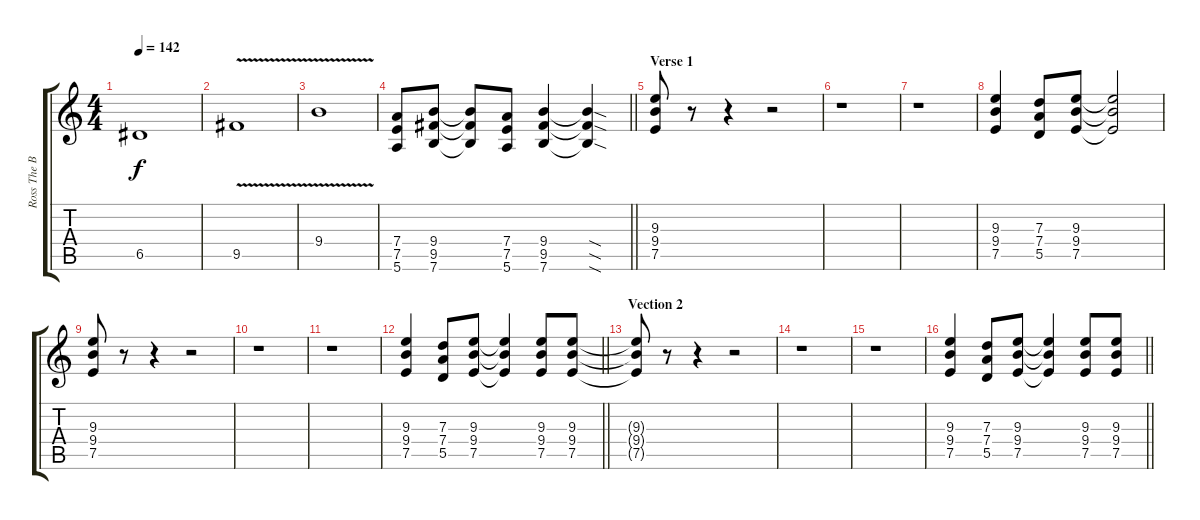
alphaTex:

\track ("Ross The Boss-Rhythm" "Ross The B") {instrument distortionguitar}
\staff {score tabs}
\tuning (E4 B3 G3 D3 A2 E2) {hide}
\ts (4 4)
\tempo 142
\clef g2
\ks c
6.5.1{dy f} |
9.5{v}.1 |
9.4{v}.1 |
\barLineRight lightlight
(7.4 7.5 5.6).8 (9.4 9.5 7.6).8 (9.4{t} 9.5{t} 7.6{t}).8 (7.4 7.5 5.6).8 (9.4 9.5 7.6).4 (9.4{sod t} 9.5{sod t} 7.6{sod t}).4 |
\section ("" "Verse 1")
(9.3 9.4 7.5).8 r.8 r.4 r.2 |
r.1 |
r.1 |
(9.3 9.4 7.5).4 (7.3 7.4 5.5).8 (9.3 9.4 7.5).8 (9.3{t} 9.4{t} 7.5{t}).2 |
(9.3 9.4 7.5).8 r.8 r.4 r.2 |
r.1 |
r.1 |
\barLineRight lightlight
(9.3 9.4 7.5).4 (7.3 7.4 5.5).8 (9.3 9.4 7.5).8 (9.3{t} 9.4{t} 7.5{t}).4 (9.3 9.4 7.5).8 (9.3 9.4 7.5).8 |
\section ("" "Vection 2")
(9.3{t} 9.4{t} 7.5{t}).8 r.8 r.4 r.2 |
r.1 |
r.1 |
\barLineRight lightlight
(9.3 9.4 7.5).4 (7.3 7.4 5.5).8 (9.3 9.4 7.5).8 (9.3{t} 9.4{t} 7.5{t}).4 (9.3 9.4 7.5).8 (9.3 9.4 7.5).8
